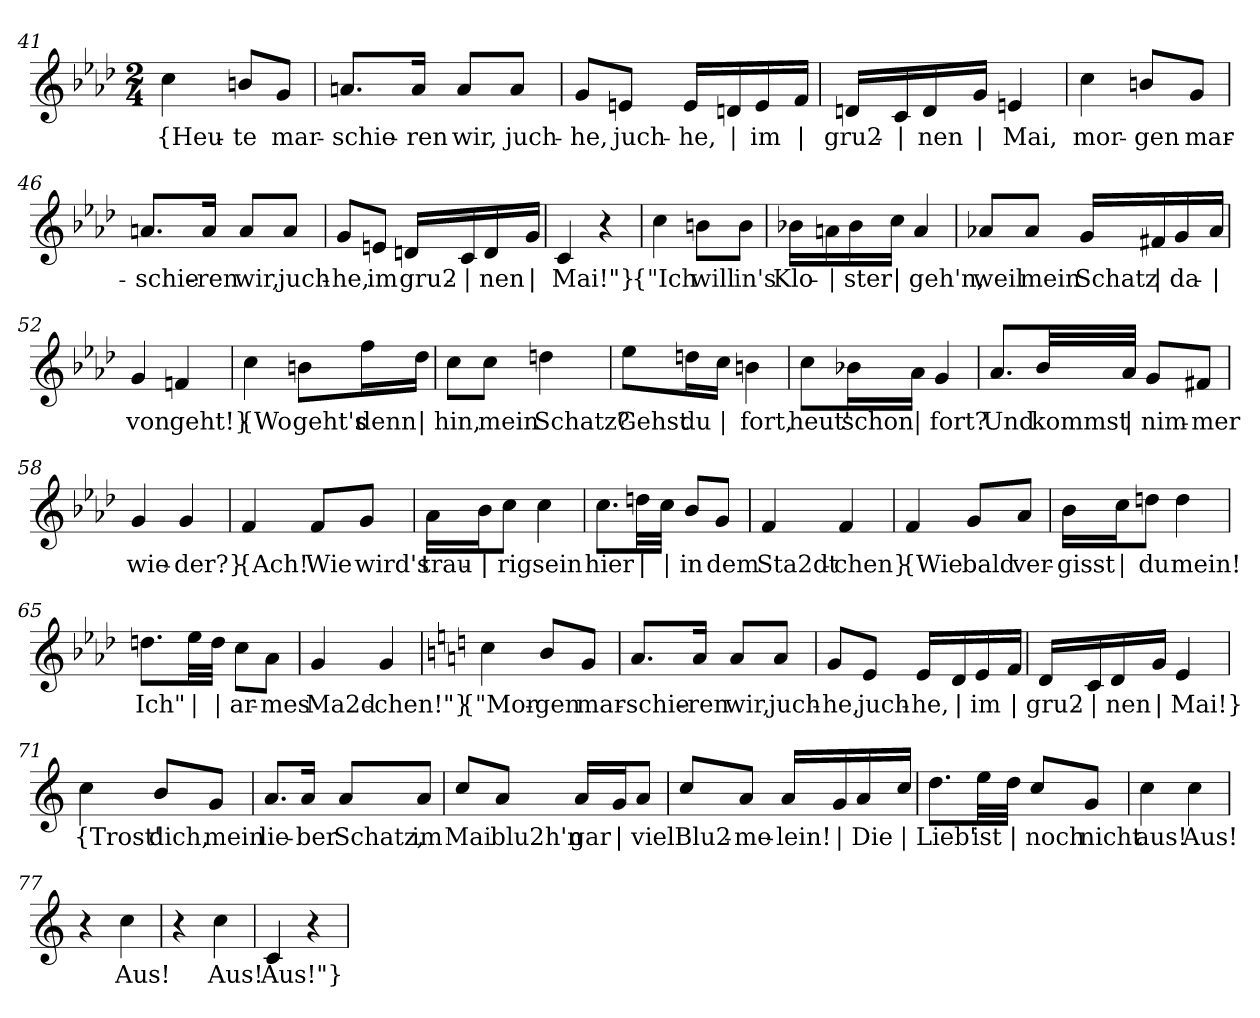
**kern	**text
*part1	*part1
*staff1	*staff1
!!LO:LB:g=z
*clefG2	*
*k[b-e-a-d-]	*
*M2/4	*
=41	=41
!	!LO:LY:b
4cc\	{Heu-
!	!LO:LY:b
8bn/L	-te
!	!LO:LY:b
8g/J	mar-
=42	=42
!	!LO:LY:b
8.an/L	-schie-
!	!LO:LY:b
16a/Jk	-ren
!	!LO:LY:b
8a/L	wir,
!	!LO:LY:b
8a/J	juch-
=43	=43
!	!LO:LY:b
8g/L	-he,
!	!LO:LY:b
8en/J	juch-
!	!LO:LY:b
16e/LL	-he,
!	!LO:LY:b
16dn/	|
!	!LO:LY:b
16e/	im
!	!LO:LY:b
16f/JJ	|
=44	=44
!	!LO:LY:b
16dn/LL	gru2-
!	!LO:LY:b
16c/	|
!	!LO:LY:b
16d/	-nen
!	!LO:LY:b
16g/JJ	|
!	!LO:LY:b
4en/	Mai,
=45	=45
!	!LO:LY:b
4cc\	mor-
!	!LO:LY:b
8bn/L	-gen
!	!LO:LY:b
8g/J	mar-
!!LO:LB:g=z
=46	=46
!	!LO:LY:b
8.an/L	-schie-
!	!LO:LY:b
16a/Jk	-ren
!	!LO:LY:b
8a/L	wir,
!	!LO:LY:b
8a/J	juch-
=47	=47
!	!LO:LY:b
8g/L	-he,
!	!LO:LY:b
8en/J	im
!	!LO:LY:b
16dn/LL	gru2-
!	!LO:LY:b
16c/	|
!	!LO:LY:b
16d/	-nen
!	!LO:LY:b
16g/JJ	|
=48	=48
!	!LO:LY:b
4c/	Mai!"}
4r	.
=49	=49
!	!LO:LY:b
4cc\	{"Ich
!	!LO:LY:b
8bn\L	will
!	!LO:LY:b
8b\J	in's
=50	=50
!	!LO:LY:b
16b-X\LL	Klo-
!	!LO:LY:b
16an\	|
!	!LO:LY:b
16b-\	-ster
!	!LO:LY:b
16cc\JJ	|
!	!LO:LY:b
4a/	geh'n,
!!LO:PB:g=z
=51	=51
!	!LO:LY:b
8a-X/L	weil
!	!LO:LY:b
8a-/J	mein
!	!LO:LY:b
16g/LL	Schatz
!	!LO:LY:b
16f#X/	|
!	!LO:LY:b
16g/	da-
!	!LO:LY:b
16a-/JJ	|
=52	=52
!	!LO:LY:b
4g/	-von
!	!LO:LY:b
4fn/	geht!}
=53	=53
!	!LO:LY:b
4cc\	{Wo
!	!LO:LY:b
8bn\L	geht's
!	!LO:LY:b
16ff\L	denn
!	!LO:LY:b
16dd-\JJ	|
=54	=54
!	!LO:LY:b
8cc\L	hin,
!	!LO:LY:b
8cc\J	mein
!	!LO:LY:b
4ddn\	Schatz?
=55	=55
!	!LO:LY:b
8ee-\L	Gehst
!	!LO:LY:b
16ddn\L	du
!	!LO:LY:b
16cc\JJ	|
!	!LO:LY:b
4bn\	fort,
!!LO:LB:g=z
=56	=56
!	!LO:LY:b
8cc\L	heut'
!	!LO:LY:b
16b-X\L	schon
!	!LO:LY:b
16a-\JJ	|
!	!LO:LY:b
4g/	fort?
=57	=57
!	!LO:LY:b
8.a-/L	Und
!	!LO:LY:b
32b-/LL	kommst
!	!LO:LY:b
32a-/JJJ	|
!	!LO:LY:b
8g/L	nim-
!	!LO:LY:b
8f#X/J	-mer
=58	=58
!	!LO:LY:b
4g/	wie-
!	!LO:LY:b
4g/	-der?}
=59	=59
!	!LO:LY:b
4f/	{Ach!
!	!LO:LY:b
8f/L	Wie
!	!LO:LY:b
8g/J	wird's
=60	=60
!	!LO:LY:b
16a-\LL	trau-
!	!LO:LY:b
16b-\J	|
!	!LO:LY:b
8cc\J	-rig
!	!LO:LY:b
4cc\	sein
!!LO:LB:g=z
=61	=61
!	!LO:LY:b
8.cc\L	hier
!	!LO:LY:b
32ddn\LL	|
!	!LO:LY:b
32cc\JJJ	|
!	!LO:LY:b
8b-/L	in
!	!LO:LY:b
8g/J	dem
=62	=62
!	!LO:LY:b
4f/	Sta2dt-
!	!LO:LY:b
4f/	-chen}
=63	=63
!	!LO:LY:b
4f/	{Wie
!	!LO:LY:b
8g/L	bald
!	!LO:LY:b
8a-/J	ver-
=64	=64
!	!LO:LY:b
16b-\LL	-gisst
!	!LO:LY:b
16cc\J	|
!	!LO:LY:b
8ddn\J	du
!	!LO:LY:b
4dd\	mein!
=65	=65
!	!LO:LY:b
8.ddn\L	Ich"
!	!LO:LY:b
32ee-\LL	|
!	!LO:LY:b
32dd\JJJ	|
!	!LO:LY:b
8cc\L	ar-
!	!LO:LY:b
8a-\J	-mes
!!LO:LB:g=z
=66	=66
!	!LO:LY:b
4g/	Ma2d-
!	!LO:LY:b
4g/	-chen!"}
=67	=67
*k[]	*
!	!LO:LY:b
4cc\	{"Mor-
!	!LO:LY:b
8b/L	-gen
!	!LO:LY:b
8g/J	mar-
=68	=68
!	!LO:LY:b
8.a/L	-schie-
!	!LO:LY:b
16a/Jk	-ren
!	!LO:LY:b
8a/L	wir,
!	!LO:LY:b
8a/J	juch-
=69	=69
!	!LO:LY:b
8g/L	-he,
!	!LO:LY:b
8e/J	juch-
!	!LO:LY:b
16e/LL	-he,
!	!LO:LY:b
16d/	|
!	!LO:LY:b
16e/	im
!	!LO:LY:b
16f/JJ	|
=70	=70
!	!LO:LY:b
16d/LL	gru2-
!	!LO:LY:b
16c/	|
!	!LO:LY:b
16d/	-nen
!	!LO:LY:b
16g/JJ	|
!	!LO:LY:b
4e/	Mai!}
!!LO:LB:g=z
=71	=71
!	!LO:LY:b
4cc\	{Trost'
!	!LO:LY:b
8b/L	dich,
!	!LO:LY:b
8g/J	mein
=72	=72
!	!LO:LY:b
8.a/L	lie-
!	!LO:LY:b
16a/Jk	-ber
!	!LO:LY:b
8a/L	Schatz,
!	!LO:LY:b
8a/J	im
=73	=73
!	!LO:LY:b
8cc/L	Mai
!	!LO:LY:b
8a/J	blu2h'n
!	!LO:LY:b
16a/LL	gar
!	!LO:LY:b
16g/J	|
!	!LO:LY:b
8a/J	viel
=74	=74
!	!LO:LY:b
8cc/L	Blu2-
!	!LO:LY:b
8a/J	-me-
!	!LO:LY:b
16a/LL	-lein!
!	!LO:LY:b
16g/	|
!	!LO:LY:b
16a/	Die
!	!LO:LY:b
16cc/JJ	|
=75	=75
!	!LO:LY:b
8.dd\L	Lieb'
!	!LO:LY:b
32ee\LL	ist
!	!LO:LY:b
32dd\JJJ	|
!	!LO:LY:b
8cc/L	noch
!	!LO:LY:b
8g/J	nicht
!!LO:LB:g=z
=76	=76
!	!LO:LY:b
4cc\	aus!
!	!LO:LY:b
4cc\	Aus!
=77	=77
4r	.
!	!LO:LY:b
4cc\	Aus!
=78	=78
4r	.
!	!LO:LY:b
4cc\	Aus!
=79	=79
!	!LO:LY:b
4c/	Aus!"}
4r	.
=	=
*-	*-
